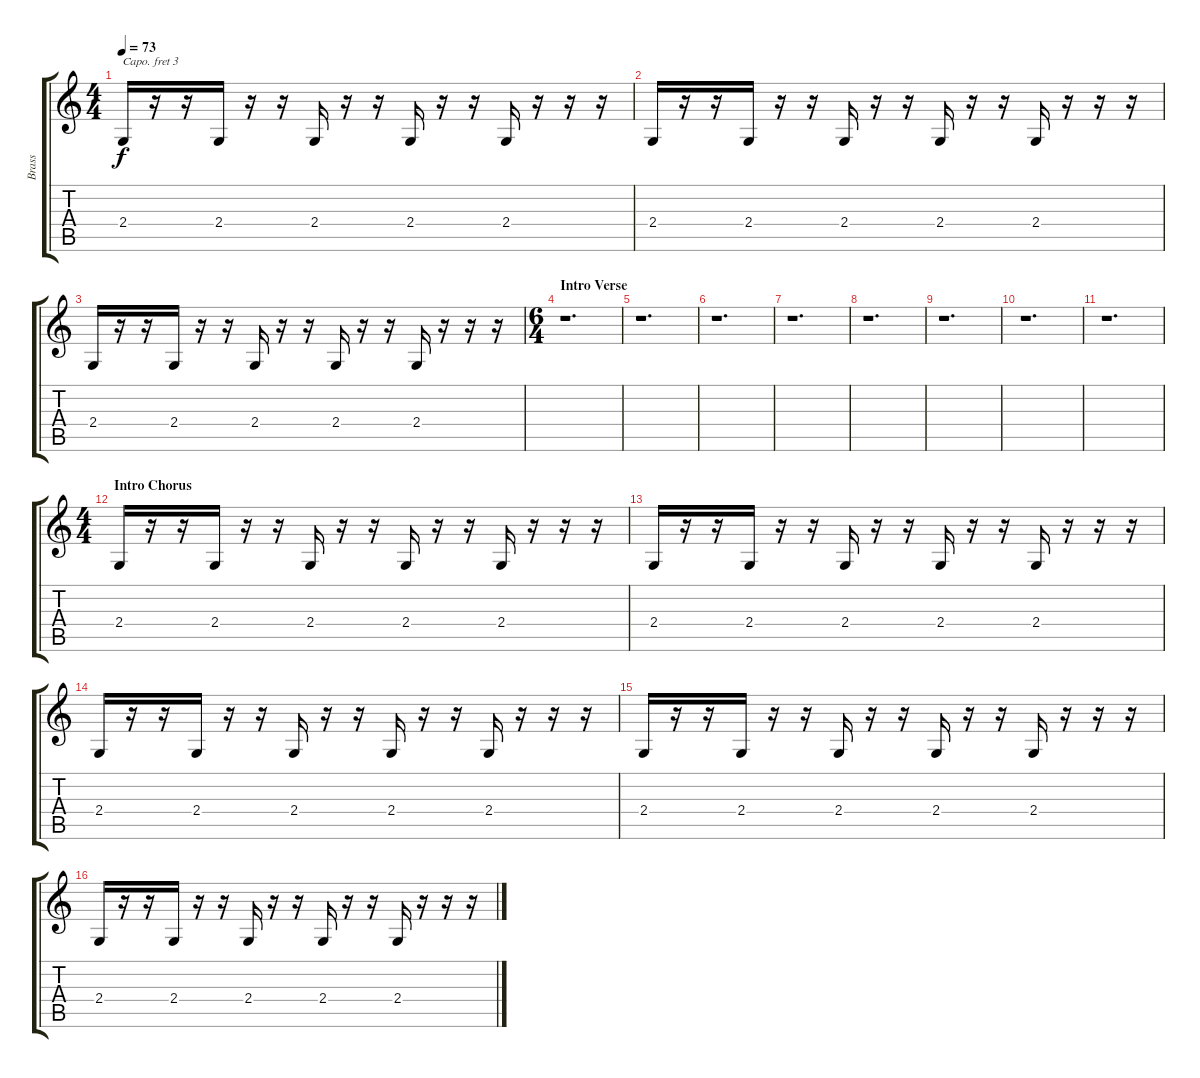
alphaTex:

\track ("Brass" "Brass") {instrument brasssection}
\staff {score tabs}
\capo 3
\tuning (E4 B3 G3 D3 A2 E2) {hide}
\ts (4 4)
\tempo 73
\clef g2
\ks c
2.4.16{dy f} r.16 r.16 2.4.16 r.16 r.16 2.4.16 r.16 r.16 2.4.16 r.16 r.16 2.4.16 r.16 r.16 r.16 |
2.4.16 r.16 r.16 2.4.16 r.16 r.16 2.4.16 r.16 r.16 2.4.16 r.16 r.16 2.4.16 r.16 r.16 r.16 |
2.4.16 r.16 r.16 2.4.16 r.16 r.16 2.4.16 r.16 r.16 2.4.16 r.16 r.16 2.4.16 r.16 r.16 r.16 |
\ts (6 4)
\section ("" "Intro Verse")
r.1{d} |
r.1{d} |
r.1{d} |
r.1{d} |
r.1{d} |
r.1{d} |
r.1{d} |
r.1{d} |
\ts (4 4)
\section ("" "Intro Chorus")
2.4.16 r.16 r.16 2.4.16 r.16 r.16 2.4.16 r.16 r.16 2.4.16 r.16 r.16 2.4.16 r.16 r.16 r.16 |
2.4.16 r.16 r.16 2.4.16 r.16 r.16 2.4.16 r.16 r.16 2.4.16 r.16 r.16 2.4.16 r.16 r.16 r.16 |
2.4.16 r.16 r.16 2.4.16 r.16 r.16 2.4.16 r.16 r.16 2.4.16 r.16 r.16 2.4.16 r.16 r.16 r.16 |
2.4.16 r.16 r.16 2.4.16 r.16 r.16 2.4.16 r.16 r.16 2.4.16 r.16 r.16 2.4.16 r.16 r.16 r.16 |
2.4.16 r.16 r.16 2.4.16 r.16 r.16 2.4.16 r.16 r.16 2.4.16 r.16 r.16 2.4.16 r.16 r.16 r.16
